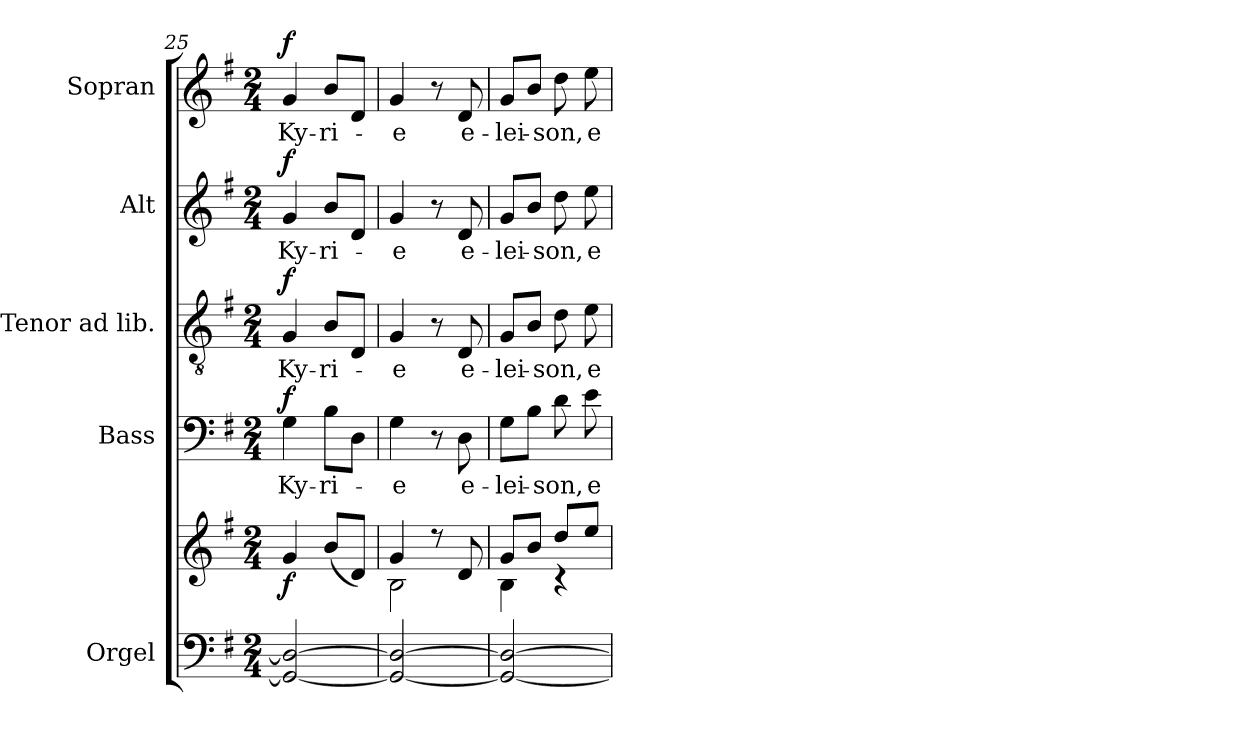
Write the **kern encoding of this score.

**kern	**kern	**dynam	**kern	**text	**dynam	**kern	**text	**dynam	**kern	**text	**dynam	**kern	**text	**dynam
*part5	*part5	*part5	*part4	*part4	*part4	*part3	*part3	*part3	*part2	*part2	*part2	*part1	*part1	*part1
*staff6	*staff5	*staff5/6	*staff4	*staff4	*staff4	*staff3	*staff3	*staff3	*staff2	*staff2	*staff2	*staff1	*staff1	*staff1
*I"Orgel	*	*	*I"Bass	*	*	*I"Tenor ad lib.	*	*	*I"Alt	*	*	*I"Sopran	*	*
*I'Org.	*	*	*I'B.	*	*	*I'T.	*	*	*I'A.	*	*	*I'S.	*	*
*clefF4	*clefG2	*	*clefF4	*	*	*clefGv2	*	*	*clefG2	*	*	*clefG2	*	*
*k[f#]	*k[f#]	*	*k[f#]	*	*	*k[f#]	*	*	*k[f#]	*	*	*k[f#]	*	*
*G:	*G:	*	*G:	*	*	*G:	*	*	*G:	*	*	*G:	*	*
*M2/4	*M2/4	*	*M2/4	*	*	*M2/4	*	*	*M2/4	*	*	*M2/4	*	*
=25	=25	=25	=25	=25	=25	=25	=25	=25	=25	=25	=25	=25	=25	=25
!	!	!LO:DY:b	!	!LO:LY:b	!LO:DY:a	!	!LO:LY:b	!LO:DY:a	!	!LO:LY:b	!LO:DY:a	!	!LO:LY:b	!LO:DY:a
2GG/_ 2D/_	4g/	f	4G\	Ky-	f	4G/	Ky-	f	4g/	Ky-	f	4g/	Ky-	f
!	!	!	!	!LO:LY:b	!	!	!LO:LY:b	!	!	!LO:LY:b	!	!	!LO:LY:b	!
.	(<8b/L	.	8B\L	-ri-	.	8B/L	-ri-	.	8b/L	-ri-	.	8b/L	-ri-	.
.	8d/J)	.	8D\J	.	.	8D/J	.	.	8d/J	.	.	8d/J	.	.
!!LO:PB:g=z
=26	=26	=26	=26	=26	=26	=26	=26	=26	=26	=26	=26	=26	=26	=26
*	*^	*	*	*	*	*	*	*	*	*	*	*	*	*
!	!	!	!	!	!LO:LY:b	!	!	!LO:LY:b	!	!	!LO:LY:b	!	!	!LO:LY:b	!
2GG/_ 2D/_	4g/	2B\	.	4G\	-e	.	4G/	-e	.	4g/	-e	.	4g/	-e	.
.	8r	.	.	8r	.	.	8r	.	.	8r	.	.	8r	.	.
!	!	!	!	!	!LO:LY:b	!	!	!LO:LY:b	!	!	!LO:LY:b	!	!	!LO:LY:b	!
.	8d/	.	.	8D\	e-	.	8D/	e-	.	8d/	e-	.	8d/	e-	.
=27	=27	=27	=27	=27	=27	=27	=27	=27	=27	=27	=27	=27	=27	=27	=27
!	!	!	!	!	!LO:LY:b	!	!	!LO:LY:b	!	!	!LO:LY:b	!	!	!LO:LY:b	!
2GG/_ 2D/_	8g/L	4B\	.	8G\L	-lei-	.	8G/L	-lei-	.	8g/L	-lei-	.	8g/L	-lei-	.
.	8b/J	.	.	8B\J	.	.	8B/J	.	.	8b/J	.	.	8b/J	.	.
!	!	!	!	!	!LO:LY:b	!	!	!LO:LY:b	!	!	!LO:LY:b	!	!	!LO:LY:b	!
.	8dd/L	4rc	.	8d\	-son,	.	8d\	-son,	.	8dd\	-son,	.	8dd\	-son,	.
!	!	!	!	!	!LO:LY:b	!	!	!LO:LY:b	!	!	!LO:LY:b	!	!	!LO:LY:b	!
.	8ee/J	.	.	8e\	e-	.	8e\	e-	.	8ee\	e-	.	8ee\	e-	.
*	*v	*v	*	*	*	*	*	*	*	*	*	*	*	*	*
=	=	=	=	=	=	=	=	=	=	=	=	=	=	=
*-	*-	*-	*-	*-	*-	*-	*-	*-	*-	*-	*-	*-	*-	*-
